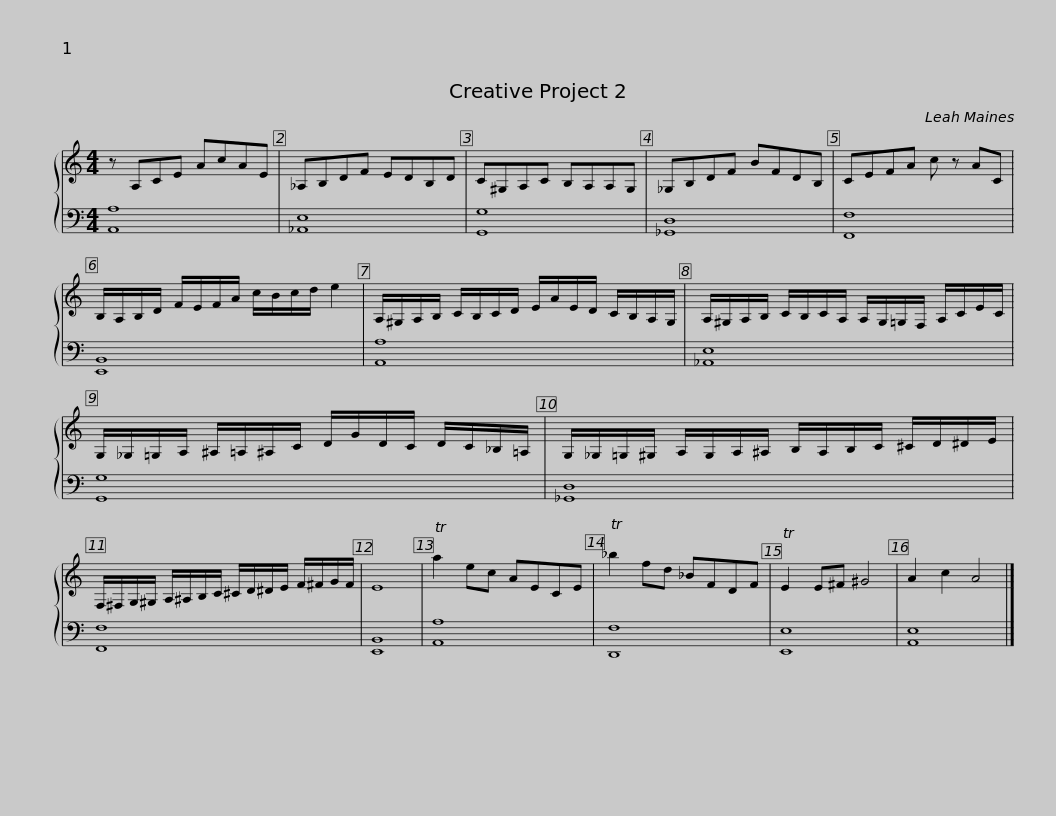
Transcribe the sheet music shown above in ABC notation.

X:1
%%score { 1 | 2 }
L:1/8
M:4/4
I:linebreak $
K:C
V:1 treble
V:2 bass
V:1
 z A,CE AcAE | _A,B,DF EDB,D | C^G,A,C B,A,A,G, | _G,B,DF BFDB, | CEFA c z AC |$ %5
 B,/A,/B,/D/ F/E/F/A/ c/B/c/d/ e2 | A,/^G,/A,/B,/ C/B,/C/D/ E/A/E/D/ C/B,/A,/G,/ |$ A,/^G,/A,/B,/ C/B,/C/A,/ A,/G,/=G,/F,/ A,/C/E/C/ | G,/_G,/=G,/A,/ ^A,/=A,/^A,/C/ D/G/D/C/ D/C/_B,/=A,/ |$ G,/_G,/=G,/^G,/ A,/G,/A,/^A,/ B,/A,/B,/C/ ^C/D/^D/E/ | %10
 F,/^F,/G,/^G,/ A,/^A,/B,/C/ ^C/D/^D/E/ F/^F/G/F/ |$ E8 | Ta2 ec AECE | T_b2 fd _BFDF | TE2 E^F ^G4 | %15
 A2 c2 A4 |] %16
V:2
 [A,,A,]8 | [_A,,E,]8 | [G,,G,]8 | [_G,,D,]8 | [F,,F,]8 |$ %5
 [E,,B,,]8 | [A,,A,]8 |$ [_A,,E,]8 | [G,,G,]8 |$ [_G,,D,]8 | %10
 [F,,F,]8 |$ [E,,B,,]8 | [A,,A,]8 | [D,,F,]8 | [E,,E,]8 | %15
 [A,,E,]8 |] %16
